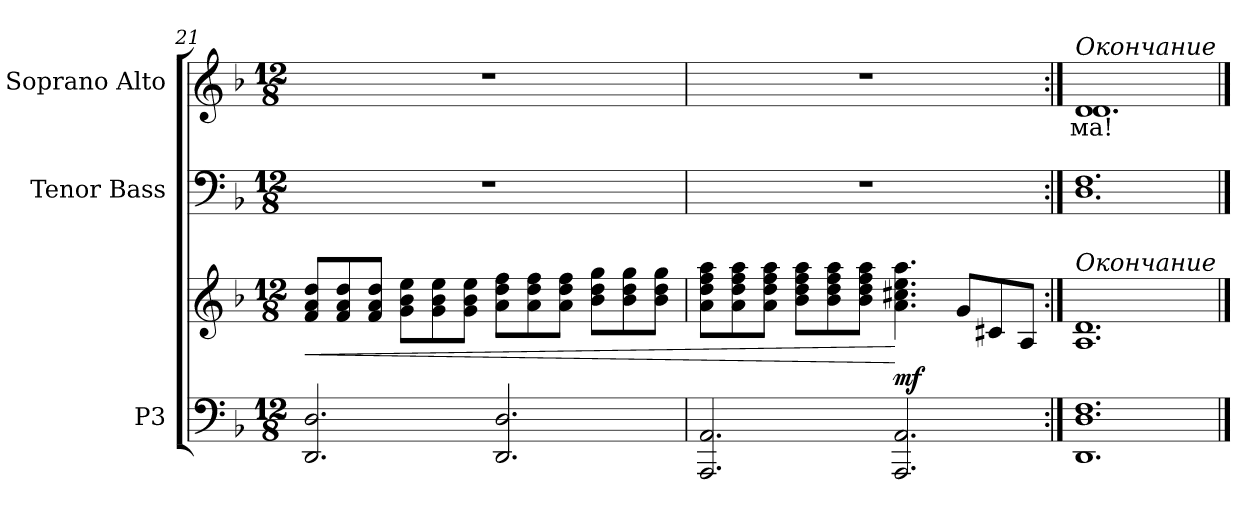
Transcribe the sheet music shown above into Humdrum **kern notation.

**kern	**kern	**dynam	**kern	**kern	**text
*part3	*part3	*part3	*part2	*part1	*part1
*staff4	*staff3	*staff3/4	*staff2	*staff1	*staff1
*I"P3	*	*	*I"Tenor  Bass	*I"Soprano  Alto	*
!!LO:LB:g=z
*clefF4	*clefG2	*	*clefF4	*clefG2	*
*k[b-]	*k[b-]	*	*k[b-]	*k[b-]	*
*d:	*d:	*	*d:	*d:	*
*M12/8	*M12/8	*	*M12/8	*M12/8	*
=21	=21	=21	=21	=21	=21
!	!	!LO:HP:b	!LO:N:vis=1	!LO:N:vis=1	!
2.DDi/ 2.Di	8fi/ 8ai 8ddiL	< mp mp	1.r	1.r	.
.	8fi/ 8ai 8ddi	.	.	.	.
.	8fi/ 8ai 8ddiJ	.	.	.	.
.	8gi\ 8b-i 8eeiL	.	.	.	.
.	8gi\ 8b-i 8eei	.	.	.	.
.	8gi\ 8b-i 8eeiJ	.	.	.	.
2.DDi/ 2.Di	8ai\ 8ddi 8ffiL	.	.	.	.
.	8ai\ 8ddi 8ffi	.	.	.	.
.	8ai\ 8ddi 8ffiJ	.	.	.	.
.	8b-i\ 8ddi 8ggiL	.	.	.	.
.	8b-i\ 8ddi 8ggi	.	.	.	.
.	8b-i\ 8ddi 8ggiJ	.	.	.	.
=22	=22	=22	=22	=22	=22
!	!	!	!LO:N:vis=1	!LO:N:vis=1	!
2.AAAi/ 2.AAi	8ai\ 8ddi 8ffi 8aaiL	.	1.r	1.r	.
.	8ai\ 8ddi 8ffi 8aai	.	.	.	.
.	8ai\ 8ddi 8ffi 8aaiJ	.	.	.	.
.	8b-i\ 8ddi 8ffi 8aaiL	.	.	.	.
.	8b-i\ 8ddi 8ffi 8aai	.	.	.	.
.	8b-i\ 8ddi 8ffi 8aaiJ	.	.	.	.
2.AAAi/ 2.AAi	4.ai\ 4.cc#Xi 4.eei 4.aai	[ mf	.	.	.
.	8gi/L	.	.	.	.
.	8c#Xi/	.	.	.	.
.	8Ai/J	.	.	.	.
=23:|!	=23:|!	=23:|!	=23:|!	=23:|!	=23:|!
*	*	*	*^	*^	*
!	!	!	!	!	!LO:TX:a:i:t=Окончание	!	!
!	!LO:TX:a:i:t=Окончание	!	!	!	!	!	!
!	!	!	!	!	!	!	!LO:LY:b:color=#000000
1.DDi 1.Di 1.Fi	1.Ai 1.di	.	1.Fi	1.Di	1.di	1.di	ма!
*	*	*	*v	*v	*	*	*
*	*	*	*	*v	*v	*
==	==	==	==	==	==
*-	*-	*-	*-	*-	*-
